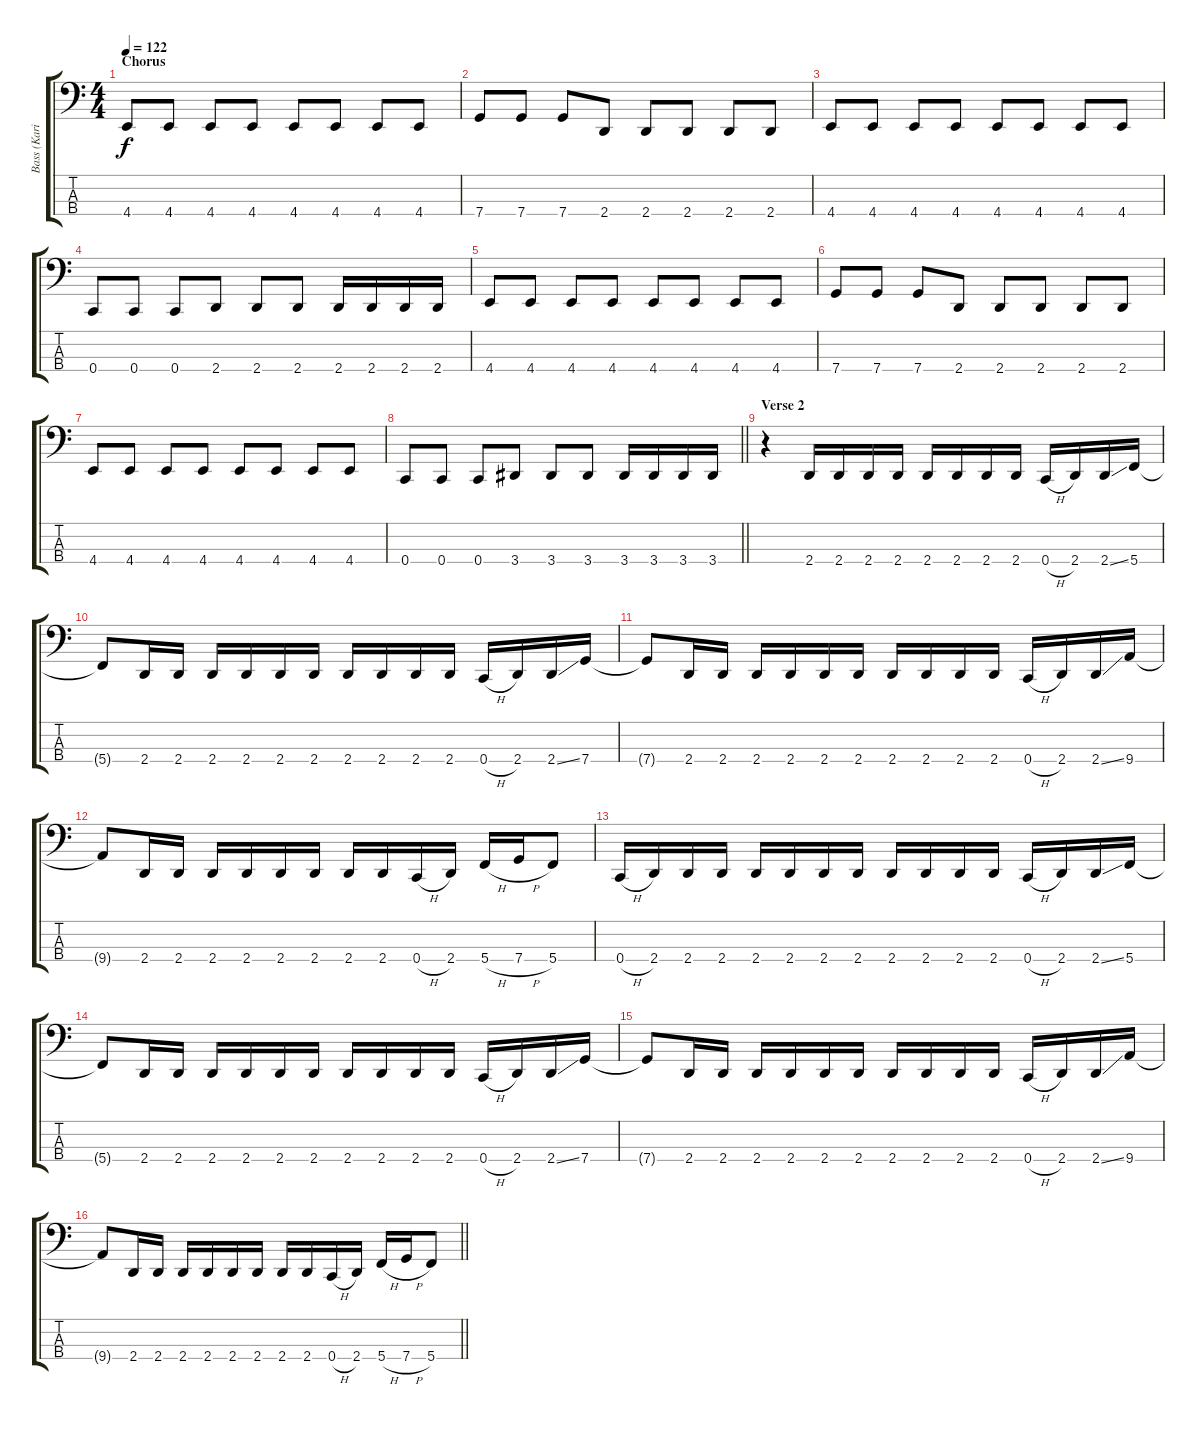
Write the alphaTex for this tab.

\track ("Bass (Karin)" "Bass (Kari") {instrument electricbasspick}
\staff {score tabs}
\tuning (F2 C2 G1 C1) {hide}
\ts (4 4)
\section ("" "Chorus")
\tempo 122
\clef f4
\ks c
4.4.8{dy f} 4.4.8 4.4.8 4.4.8 4.4.8 4.4.8 4.4.8 4.4.8 |
7.4.8 7.4.8 7.4.8 2.4.8 2.4.8 2.4.8 2.4.8 2.4.8 |
4.4.8 4.4.8 4.4.8 4.4.8 4.4.8 4.4.8 4.4.8 4.4.8 |
0.4.8 0.4.8 0.4.8 2.4.8 2.4.8 2.4.8 2.4.16 2.4.16 2.4.16 2.4.16 |
4.4.8 4.4.8 4.4.8 4.4.8 4.4.8 4.4.8 4.4.8 4.4.8 |
7.4.8 7.4.8 7.4.8 2.4.8 2.4.8 2.4.8 2.4.8 2.4.8 |
4.4.8 4.4.8 4.4.8 4.4.8 4.4.8 4.4.8 4.4.8 4.4.8 |
\barLineRight lightlight
0.4.8 0.4.8 0.4.8 3.4.8 3.4.8 3.4.8 3.4.16 3.4.16 3.4.16 3.4.16 |
\section ("" "Verse 2")
r.4 2.4.16 2.4.16 2.4.16 2.4.16 2.4.16 2.4.16 2.4.16 2.4.16 0.4{h}.16 2.4.16 2.4{ss}.16 5.4.16 |
5.4{t}.8 2.4.16 2.4.16 2.4.16 2.4.16 2.4.16 2.4.16 2.4.16 2.4.16 2.4.16 2.4.16 0.4{h}.16 2.4.16 2.4{ss}.16 7.4.16 |
7.4{t}.8 2.4.16 2.4.16 2.4.16 2.4.16 2.4.16 2.4.16 2.4.16 2.4.16 2.4.16 2.4.16 0.4{h}.16 2.4.16 2.4{ss}.16 9.4.16 |
9.4{t}.8 2.4.16 2.4.16 2.4.16 2.4.16 2.4.16 2.4.16 2.4.16 2.4.16 0.4{h}.16 2.4.16 5.4{h}.16 7.4{h}.16 5.4.8 |
0.4{h}.16 2.4.16 2.4.16 2.4.16 2.4.16 2.4.16 2.4.16 2.4.16 2.4.16 2.4.16 2.4.16 2.4.16 0.4{h}.16 2.4.16 2.4{ss}.16 5.4.16 |
5.4{t}.8 2.4.16 2.4.16 2.4.16 2.4.16 2.4.16 2.4.16 2.4.16 2.4.16 2.4.16 2.4.16 0.4{h}.16 2.4.16 2.4{ss}.16 7.4.16 |
7.4{t}.8 2.4.16 2.4.16 2.4.16 2.4.16 2.4.16 2.4.16 2.4.16 2.4.16 2.4.16 2.4.16 0.4{h}.16 2.4.16 2.4{ss}.16 9.4.16 |
\barLineRight lightlight
9.4{t}.8 2.4.16 2.4.16 2.4.16 2.4.16 2.4.16 2.4.16 2.4.16 2.4.16 0.4{h}.16 2.4.16 5.4{h}.16 7.4{h}.16 5.4.8
